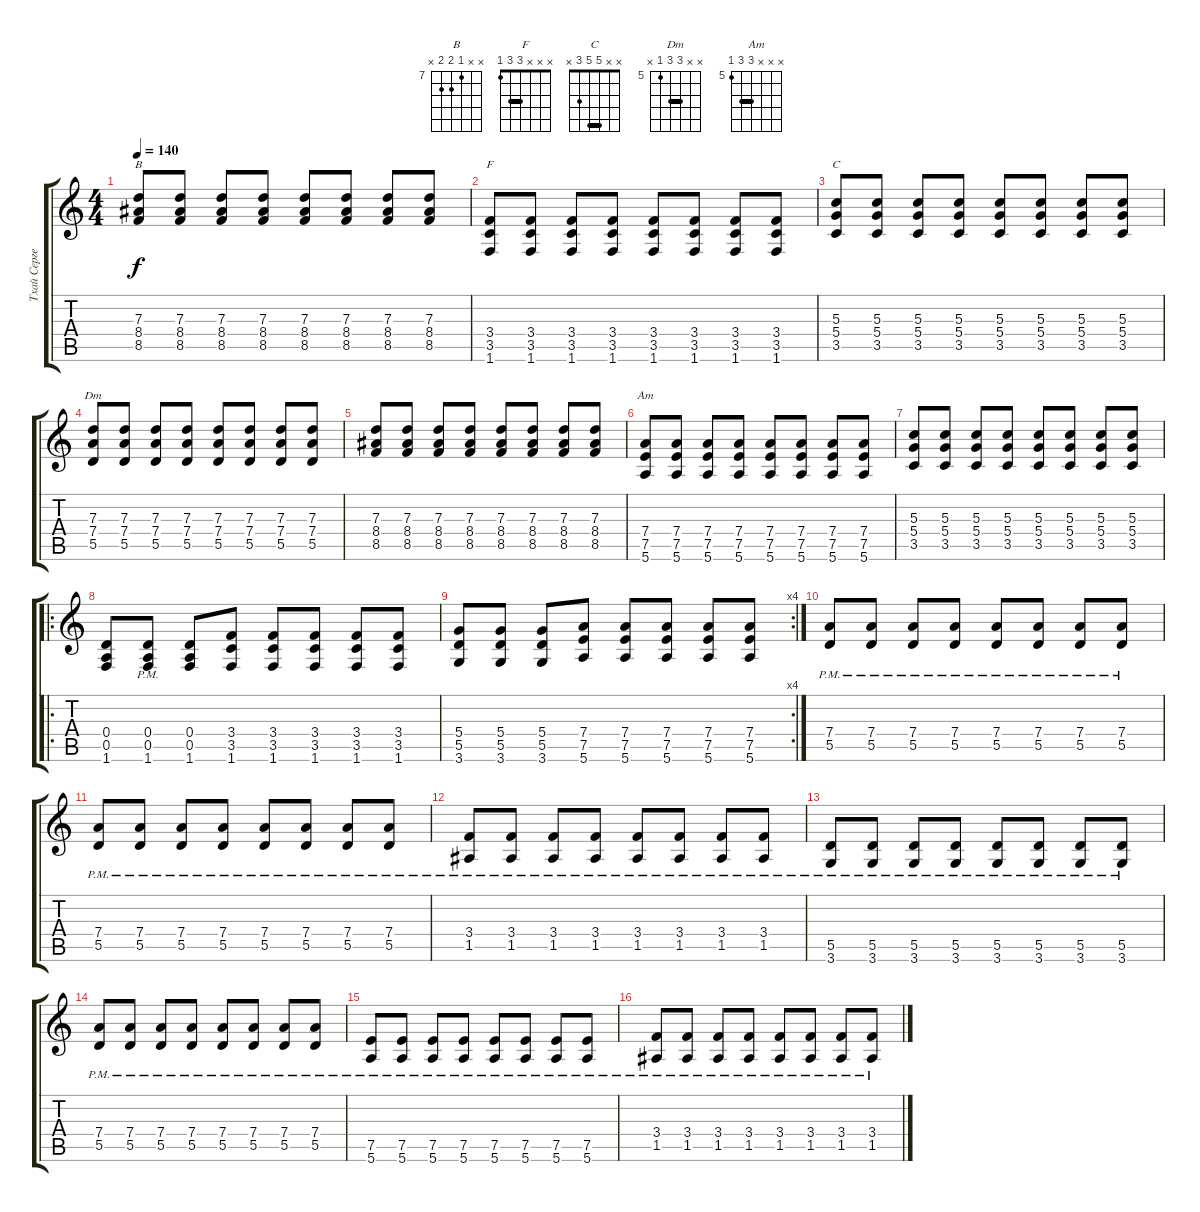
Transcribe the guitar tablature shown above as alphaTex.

\track ("Тхай Сергей" "Тхай Серге") {instrument overdrivenguitar}
\staff {score tabs}
\tuning (E4 B3 G3 D3 A2 E2) {hide}
\chord ("B" x x 7 8 8 x) {firstfret 7}
\chord ("F" x x x 3 3 1) {barre 3}
\chord ("C" x x 5 5 3 x) {barre 5}
\chord ("Dm" x x 7 7 5 x) {firstfret 5 barre 7}
\chord ("Am" x x x 7 7 5) {firstfret 5 barre 7}
\ts (4 4)
\tempo 140
\clef g2
\ks c
(7.3 8.4 8.5).8{ch "B" dy f} (7.3 8.4 8.5).8 (7.3 8.4 8.5).8 (7.3 8.4 8.5).8 (7.3 8.4 8.5).8 (7.3 8.4 8.5).8 (7.3 8.4 8.5).8 (7.3 8.4 8.5).8 |
(3.4 3.5 1.6).8{ch "F"} (3.4 3.5 1.6).8 (3.4 3.5 1.6).8 (3.4 3.5 1.6).8 (3.4 3.5 1.6).8 (3.4 3.5 1.6).8 (3.4 3.5 1.6).8 (3.4 3.5 1.6).8 |
(5.3 5.4 3.5).8{ch "C"} (5.3 5.4 3.5).8 (5.3 5.4 3.5).8 (5.3 5.4 3.5).8 (5.3 5.4 3.5).8 (5.3 5.4 3.5).8 (5.3 5.4 3.5).8 (5.3 5.4 3.5).8 |
(7.3 7.4 5.5).8{ch "Dm"} (7.3 7.4 5.5).8 (7.3 7.4 5.5).8 (7.3 7.4 5.5).8 (7.3 7.4 5.5).8 (7.3 7.4 5.5).8 (7.3 7.4 5.5).8 (7.3 7.4 5.5).8 |
(7.3 8.4 8.5).8 (7.3 8.4 8.5).8 (7.3 8.4 8.5).8 (7.3 8.4 8.5).8 (7.3 8.4 8.5).8 (7.3 8.4 8.5).8 (7.3 8.4 8.5).8 (7.3 8.4 8.5).8 |
(7.4 7.5 5.6).8{ch "Am"} (7.4 7.5 5.6).8 (7.4 7.5 5.6).8 (7.4 7.5 5.6).8 (7.4 7.5 5.6).8 (7.4 7.5 5.6).8 (7.4 7.5 5.6).8 (7.4 7.5 5.6).8 |
(5.3 5.4 3.5).8 (5.3 5.4 3.5).8 (5.3 5.4 3.5).8 (5.3 5.4 3.5).8 (5.3 5.4 3.5).8 (5.3 5.4 3.5).8 (5.3 5.4 3.5).8 (5.3 5.4 3.5).8 |
\ro
(0.4 0.5 1.6).8 (0.4 0.5 1.6{pm}).8 (0.4 0.5 1.6).8 (3.4 3.5 1.6).8 (3.4 3.5 1.6).8 (3.4 3.5 1.6).8 (3.4 3.5 1.6).8 (3.4 3.5 1.6).8 |
\rc 4
(5.4 5.5 3.6).8 (5.4 5.5 3.6).8 (5.4 5.5 3.6).8 (7.4 7.5 5.6).8 (7.4 7.5 5.6).8 (7.4 7.5 5.6).8 (7.4 7.5 5.6).8 (7.4 7.5 5.6).8 |
(7.4{pm} 5.5{pm}).8 (7.4{pm} 5.5{pm}).8 (7.4{pm} 5.5{pm}).8 (7.4{pm} 5.5{pm}).8 (7.4{pm} 5.5{pm}).8 (7.4{pm} 5.5{pm}).8 (7.4{pm} 5.5{pm}).8 (7.4{pm} 5.5{pm}).8 |
(7.4{pm} 5.5{pm}).8 (7.4{pm} 5.5{pm}).8 (7.4{pm} 5.5{pm}).8 (7.4{pm} 5.5{pm}).8 (7.4{pm} 5.5{pm}).8 (7.4{pm} 5.5{pm}).8 (7.4{pm} 5.5{pm}).8 (7.4{pm} 5.5{pm}).8 |
(3.4{pm} 1.5{pm}).8 (3.4{pm} 1.5{pm}).8 (3.4{pm} 1.5{pm}).8 (3.4{pm} 1.5{pm}).8 (3.4{pm} 1.5{pm}).8 (3.4{pm} 1.5{pm}).8 (3.4{pm} 1.5{pm}).8 (3.4{pm} 1.5{pm}).8 |
(5.5{pm} 3.6{pm}).8 (5.5{pm} 3.6{pm}).8 (5.5{pm} 3.6{pm}).8 (5.5{pm} 3.6{pm}).8 (5.5{pm} 3.6{pm}).8 (5.5{pm} 3.6{pm}).8 (5.5{pm} 3.6{pm}).8 (5.5{pm} 3.6{pm}).8 |
(7.4{pm} 5.5{pm}).8 (7.4{pm} 5.5{pm}).8 (7.4{pm} 5.5{pm}).8 (7.4{pm} 5.5{pm}).8 (7.4{pm} 5.5{pm}).8 (7.4{pm} 5.5{pm}).8 (7.4{pm} 5.5{pm}).8 (7.4{pm} 5.5{pm}).8 |
(7.5{pm} 5.6{pm}).8 (7.5{pm} 5.6{pm}).8 (7.5{pm} 5.6{pm}).8 (7.5{pm} 5.6{pm}).8 (7.5{pm} 5.6{pm}).8 (7.5{pm} 5.6{pm}).8 (7.5{pm} 5.6{pm}).8 (7.5{pm} 5.6{pm}).8 |
(3.4{pm} 1.5{pm}).8 (3.4{pm} 1.5{pm}).8 (3.4{pm} 1.5{pm}).8 (3.4{pm} 1.5{pm}).8 (3.4{pm} 1.5{pm}).8 (3.4{pm} 1.5{pm}).8 (3.4{pm} 1.5{pm}).8 (3.4{pm} 1.5{pm}).8
